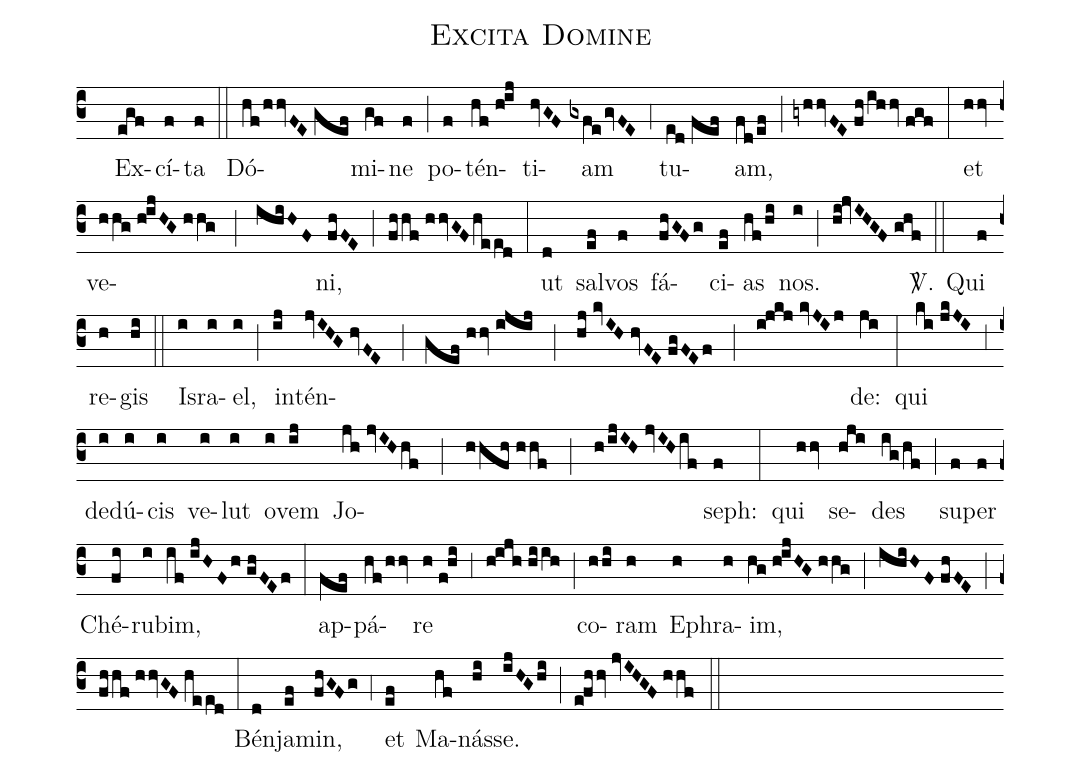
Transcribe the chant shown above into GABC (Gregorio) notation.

name:Excita Domine;
office-part:Responsorium;
mode:2;
%%
(c3) () Ex(egf)cí(f)ta(f) (::) Dó(hf/hhvFE//gef)mi(gf)ne(f) (;) po(f)tén(hf//h!ij)ti(hvGF)am(gxfe/gvFE) (;4) tu(ed//fef)am,(fd/ef) (;) (gyhhvFE//fh/ihhv//fgf) (:) et(hhv) ve(hhg//h!ijHG//hhg;ihiHF)ni,(fhFE) (;) (fhhf//hhvGF/heed) (:) ut(d) sal(ef)vos(f) fá(fhGFg)ci(ef)as(hf/hi) nos.(i) (;) (hi!jvIHGF//ghf) <sp>V/</sp>.(::) Qui(f) re(h)gis(hi) (::) Is(i)ra(i)el,(i) (;) in(ij)tén(jvIHG//hvFE;gef//hhv//ijij;hj//kvIH//hvFE//fgFEf;i!jkj//kvJIj)de:(ji) (:) qui(ki//jkJI) (;3) de(i)dú(i)cis(i) ve(i)lut(i) o(i)vem(ij) Jo(jh//jvIH/hf;hhfh//hhf;h/ijIH//jvIH/if)seph:(f) (:) qui(hhv) se(hji)des(ig/hf) (;) su(f)per(f) Ché(fi)ru(i)bim,(if//ijHFh//ghFEf) (:) ap(fef)pá(hf/hhv)re(h//f!hi) (;3) (h!ijh//hiih) (;) co(hhi)ram(h) Eph(h)ra(h)im,(hg//h!ijHG//hhg) (;) (ihiHF//fhFE) (;) (fhhf//hhvGF//heed) (:) Bén(d)ja(ef)min,(fhGFg) (;4) et(ef) Ma(hf)nás(hi)se.(ijHGhi) (;) (e!fhhv//jvIHGF//hhf) (::)
